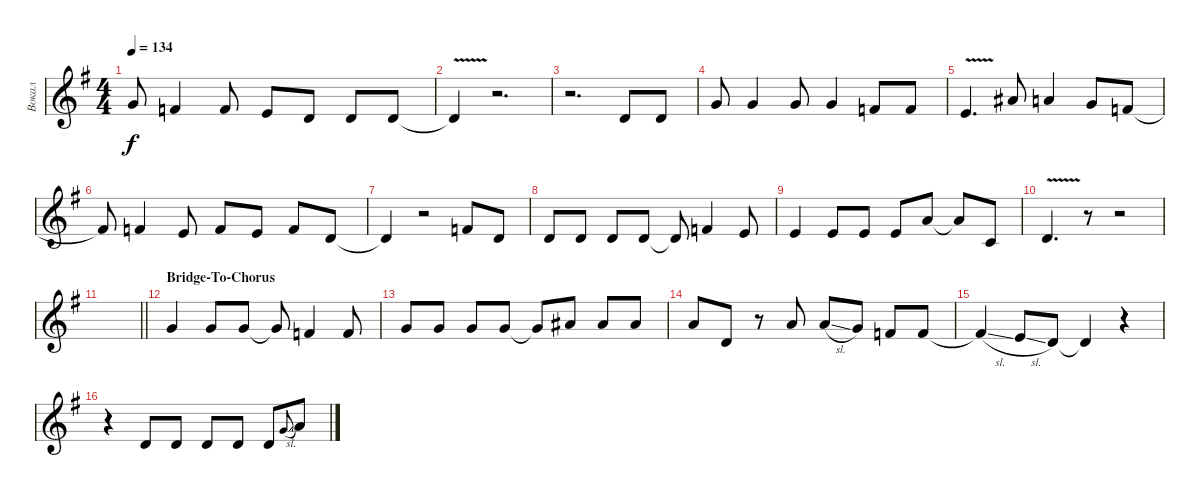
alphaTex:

\track ("Вокал" "Вокал") {instrument trumpet}
\staff {score}
\tuning (E4 B3 G3 D3 A2 E2) {hide}
\ts (4 4)
\tempo 134
\clef g2
\ks eminor
3.1{t}.8{dy f} 6.2.4 6.2.8 5.2.8 3.2.8 3.2.8 3.2.8 |
3.2{v t}.4 r.2{d} |
r.2{d} 3.2.8 3.2.8 |
3.1.8 3.1.4 3.1.8 3.1.4 1.1.8 1.1.8 |
0.1{v}.4{d} 6.1.8 5.1.4 3.1.8 6.2.8 |
6.2{t}.8 6.2.4 5.2.8 6.2.8 5.2.8 6.2.8 3.2.8 |
3.2{t}.4 r.2 6.2.8 3.2.8 |
3.2.8 3.2.8 3.2.8 3.2.8 3.2{t}.8 6.2.4 5.2.8 |
5.2.4 5.2.8 5.2.8 5.2.8 5.1.8 5.1{t}.8 1.2.8 |
3.2{v}.4{d} r.8 r.2 |
\barLineRight lightlight
|
\section ("" "Bridge-To-Chorus")
3.1.4 3.1.8 3.1.8 3.1{t}.8 1.1.4 1.1.8 |
3.1.8 3.1.8 3.1.8 3.1.8 3.1{t}.8 6.1.8 6.1.8 6.1.8 |
5.1.8 3.2.8 r.8 5.1.8 5.1{sl}.8 3.1.8 6.2.8 6.2.8 |
6.2{sl t}.4 5.2{sl}.8 3.2.8 3.2{t}.4 r.4 |
r.4 3.2.8 3.2.8 3.2.8 3.2.8 3.2.8 3.1{sl}.8{gr onbeat} 5.1.8
